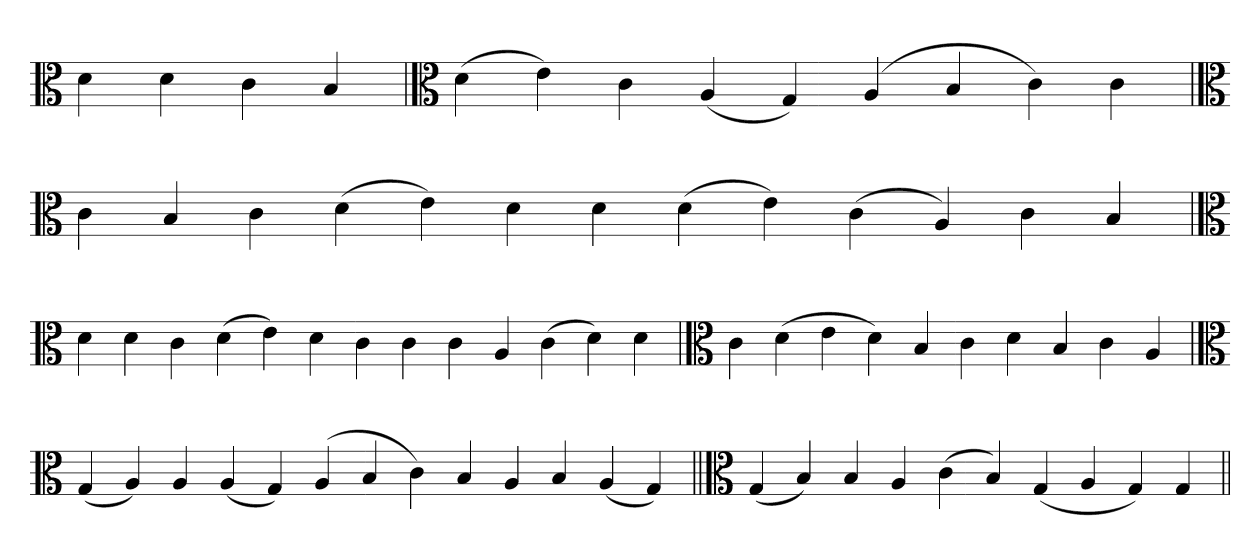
**kern
*part1
*staff1
*clefC3
=
4d
4d
4c
4B
=`
*clefC3
(4d
4e)
4c
(4A
4G)
(4A
4B
4c)
4c
=`
*clefC3
4c
4B
4c
(4d
4e)
4d
4d
(4d
4e)
(4c
4A)
4c
4B
=
*clefC3
4d
4d
4c
(4d
4e)
4d
4c
4c
4c
4A
(4c
4d)
4d
='
*clefC3
4c
(4d
4e
4d)
4B
4c
4d
4B
4c
4A
=`
*clefC3
(4G
4A)
4A
(4A
4G)
(4A
4B
4c)
4B
4A
4B
(4A
4G)
=||
*clefC3
(4G
4B)
4B
4A
(4c
4B)
(4G
4A
4G)
4G
=||
*-
